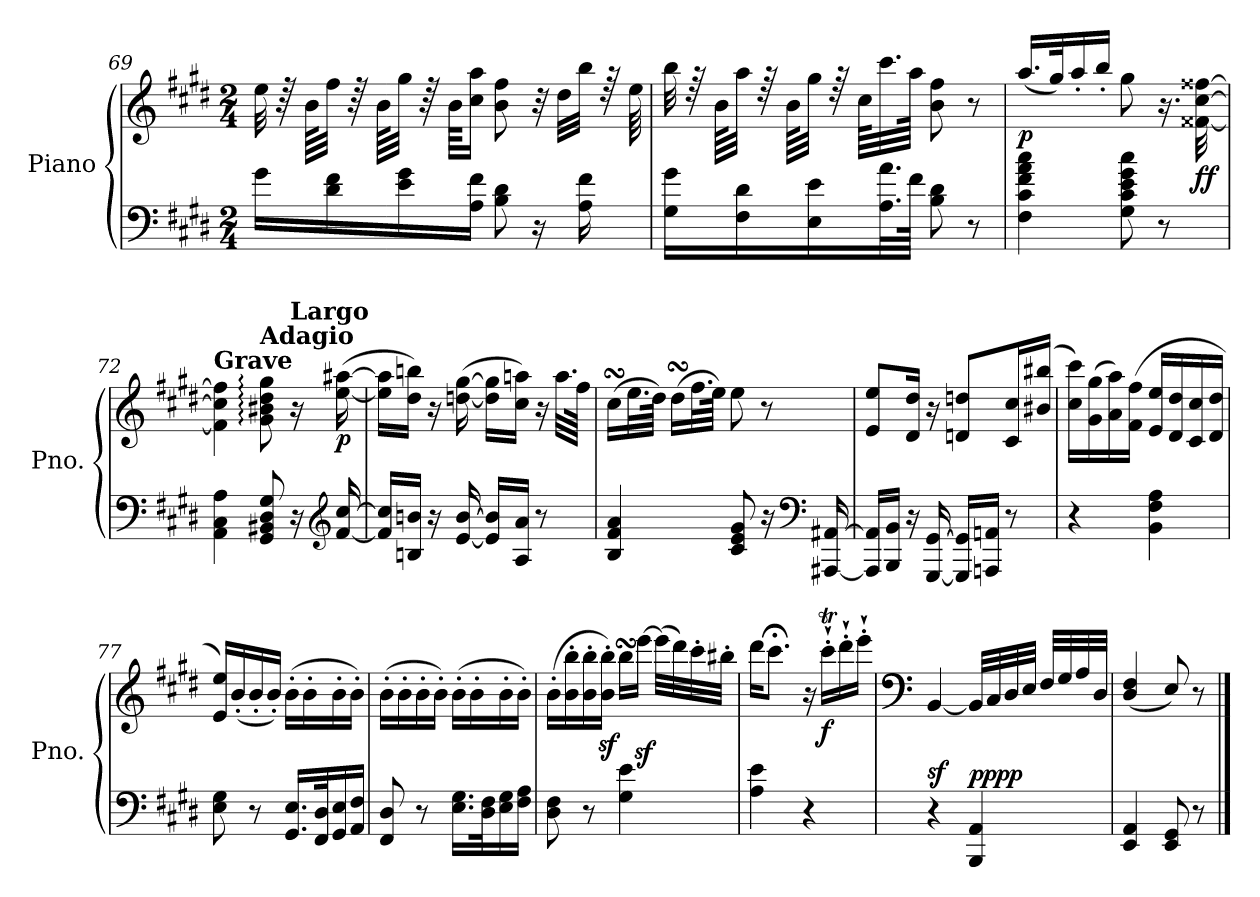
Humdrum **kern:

**kern	**kern	**dynam
*part1	*part1	*part1
*staff2	*staff1	*staff1/2
*I"Piano	*	*
*I'Pno.	*	*
*clefF4	*clefG2	*
*k[f#c#g#d#]	*k[f#c#g#d#]	*
*E:	*E:	*
*M2/4	*M2/4	*
=69	=69	=69
16g#\LL	32ee\	.
.	64rdd	.
.	64b\KLLL	.
16d#\ 16f#\	32ff#\JJJ	.
.	64rdd	.
.	64b\KLLL	.
16e\ 16g#\	32gg#\JJJ	.
.	64rdd	.
.	64b\KKLL	.
16A\ 16f#\JJ	16cc#\ 16aa\JJ	.
8B\ 8d#\	8b\ 8ff#\	.
16r	32r	.
.	32dd#\LLL	.
16A\ 16f#\	32bb\JJJ	.
.	64rff	.
.	64ee\	.
=70	=70	=70
16G#\ 16g#\LL	32bb\	.
.	64rff	.
.	64b\KLLL	.
16F#\ 16d#\	32aa\JJJ	.
.	64rff	.
.	64b\KLLL	.
16E\ 16e\	32gg#\JJJ	.
.	64rff	.
.	64cc#\KLLL	.
32.A\ 32.a\L	32.ccc#\	.
64f#\JJJk	64aa\JJJk	.
8B\ 8d#\	8b\ 8ff#\	.
8r	8r	.
!!LO:PB:g=z
=71	=71	=71
!	!	!LO:DY:b
4F#\ 4c#\ 4f#\ 4a\ 4cc#\	(>16.aa/LL	p
.	32gg#/K)	.
.	16aa'/	.
.	16bb'/JJ	.
8G#\ 8c#\ 8e\ 8g#\ 8cc#\	8gg#\	.
8r	16.r	.
!	!	!LO:DY:b
.	[32f##X\ [32cc#\ [32ff##X\	ff
=72	=72	=72
!	!LO:TX:a:B:t=Grave	!
4AA\ 4C#\ 4A\	4f##\] 4cc#\] 4ff##\]	.
!	!LO:TX:a:B:t=Adagio	!
8GG#/ 8BB#X/ 8D#/ 8G#/	8g#\: 8b#X\: 8dd#\: 8gg#\:	.
!	!LO:TX:a:B:t=Largo	!
16r	16r	.
*clefG2	*	*
!	!	!LO:DY:b
[16f#/ [16cc#/	(>[16ee\ [16aa#X\	p
=73	=73	=73
16f#/] 16cc#/]LL	16ee\] 16aa#\]LL	.
16Bn/ 16bn/JJ	16dd#\ 16bbn\JJ)	.
16r	16r	.
[16e/ [16b/	(>[16ddn\ [16gg#\	.
16e/] 16b/]LL	16dd\] 16gg#\]LL	.
16A/ 16a/JJ	16cc#\ 16aan\JJ)	.
8r	16r	.
.	32.aa\LLL	.
.	64ff#\JJJk	.
=74	=74	=74
4B/ 4f#/ 4a/	(>16cc#sSSS\LL	.
.	32.ee\L	.
.	64dd#\JJJk)	.
.	(>16dd#sSsS\LL	.
.	32.ff#\L	.
.	64ee\JJJk)	.
8c#/ 8e/ 8g#/	8ee\	.
16r	8r	.
*clefF4	*	*
[16AAA#X/ [16AA#X/	.	.
!!LO:LB:g=z
=75	=75	=75
16AAA#/] 16AA#/]LL	8e/ 8ee/L	.
16BBB/ 16BB/JJ	.	.
16r	16d#/ 16dd#/Jk	.
[16GGG#/ [16GG#/	16r	.
16GGG#/] 16GG#/]LL	8dn/ 8ddn/L	.
16AAAn/ 16AAn/JJ	.	.
8r	16c#/ 16cc#/L	.
.	(<16b#X/ 16bb#X/JJ	.
=76	=76	=76
4r	16cc#\ 16ccc#\LL)	.
.	(>16g#\ 16gg#\	.
.	16a\ 16aa\)	.
.	(>16f#\ 16ff#\JJ	.
4BB\ 4F#\ 4A\	16e/ 16ee/LL	.
.	16d#/ 16dd#/	.
.	16c#/ 16cc#/	.
.	16d#/ 16dd#/JJ	.
=77	=77	=77
8E\ 8G#\	16e/ 16ee/LL)	.
.	(<16b'/	.
8r	16b'/	.
.	16b'/JJ)	.
16.GG#/ 16.E/LL	(>16b'\LL	.
.	16b'\	.
32FF#/ 32D#/K	.	.
16GG#/ 16E/	16b'\	.
16AA/ 16F#/JJ	16b'\JJ)	.
=78	=78	=78
8FF#/ 8D#/	(>16b'\LL	.
.	16b'\	.
8r	16b'\	.
.	16b'\JJ)	.
16.E\ 16.G#\LL	(>16b'\LL	.
.	16b'\	.
32D#\ 32F#\K	.	.
16E\ 16G#\	16b'\	.
16F#\ 16A\JJ	16b'\JJ)	.
!!LO:LB:g=z
=79	=79	=79
8D#\ 8F#\	(>16b'\LL	.
.	16b\' 16bb\'	.
8r	16b\' 16bb\'	.
.	16b\z<' 16bb\z<'JJ)	.
4G#\ 4e\	16bbsSSS\LL	.
.	[16eeez<\JJ	.
.	(>32eee\LLL]	.
.	32ddd#\)	.
.	32ccc#'\	.
.	32bb#X'\JJJ	.
=80	=80	=80
4A\ 4e\	16ddd#\KL	.
.	8.ccc#;<\J	.
4r	16r	.
!	!	!LO:DY:b
.	16ccc#T'`\LL	f
.	16ddd#'`\	.
.	16eee'`\JJ	.
=81	=81	=81
*	*clefF4	*
!	!	!LO:DY:a=2
4r	[4BB/	sf
!	!	!LO:DY:a=2
!	!	!LO:DY:n=1:b=2
4BBB/ 4AA/	32BB/LLL]	pp pp
.	32C#/	.
.	32D#/	.
.	32E/JJJ	.
.	32F#/LLL	.
.	32G#/	.
.	32A/	.
.	32D#/JJJ	.
=82	=82	=82
4EE/ 4AA/	(<4D#/ 4F#/	.
8EE/ 8GG#/	8E/)	.
8r	8r	.
==	==	==
*-	*-	*-
